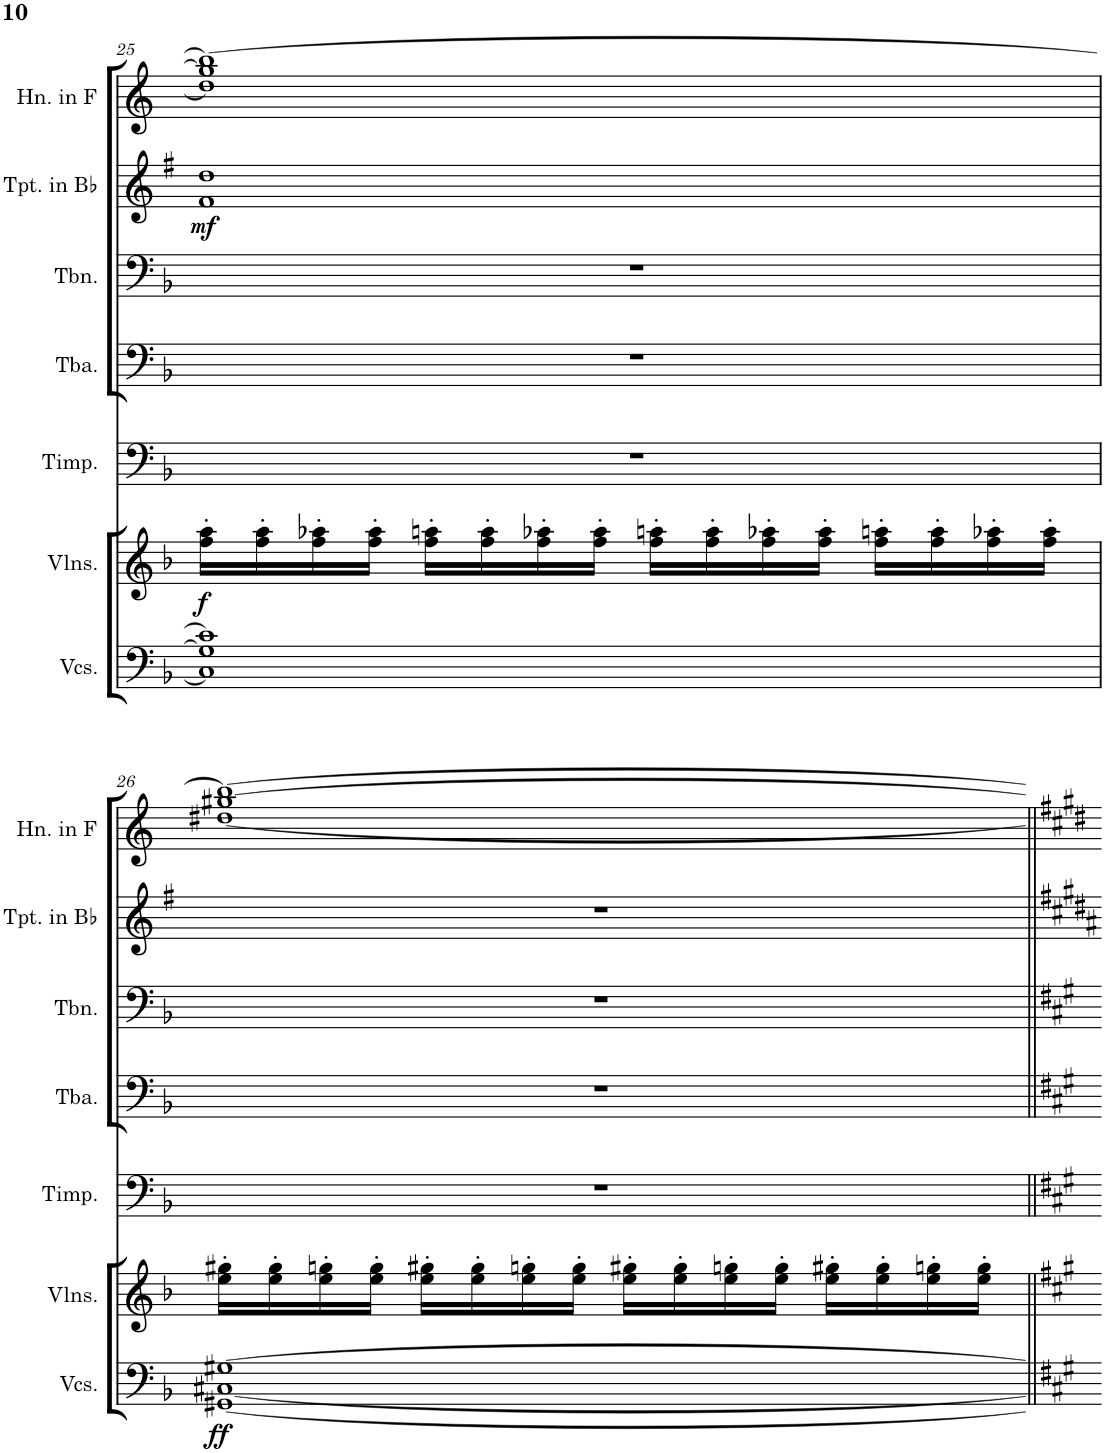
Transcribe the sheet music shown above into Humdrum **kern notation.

**kern	**dynam	**kern	**dynam	**kern	**kern	**kern	**kern	**dynam	**kern
*part7	*part7	*part6	*part6	*part5	*part4	*part3	*part2	*part2	*part1
*staff7	*staff7	*staff6	*staff6	*staff5	*staff4	*staff3	*staff2	*staff2	*staff1
*I"Violoncellos	*	*I"Violins	*	*I"Timpani	*I"Tuba	*I"Trombone	*I"Trumpet in Bb	*	*I"Horn in F
*I'Vcs.	*	*I'Vlns.	*	*I'Timp.	*I'Tba.	*I'Tbn.	*I'Tpt. in Bb	*	*I'Hn. in F
!!LO:PB:g=z
*clefF4	*	*clefG2	*	*clefF4	*clefF4	*clefF4	*clefG2	*	*clefG2
*	*	*	*	*	*	*	*Trd1c2	*	*Trd4c7
*k[b-]	*	*k[b-]	*	*k[b-]	*k[b-]	*k[b-]	*k[f#]	*	*k[]
*M4/4	*	*M4/4	*	*M4/4	*M4/4	*M4/4	*M4/4	*	*M4/4
=25	=25	=25	=25	=25	=25	=25	=25	=25	=25
!	!	!	!LO:DY:b	!	!	!	!	!LO:DY:b	!
1C] 1G] 1c]	.	16ff\' 16aa\'LL	f	1r	1r	1r	1f# 1dd	mf	1dd] 1gg] 1bb_
.	.	16ff\' 16aa\'	.	.	.	.	.	.	.
.	.	16ff\' 16aa-X\'	.	.	.	.	.	.	.
.	.	16ff\' 16aa-\'JJ	.	.	.	.	.	.	.
.	.	16ff\' 16aan\'LL	.	.	.	.	.	.	.
.	.	16ff\' 16aa\'	.	.	.	.	.	.	.
.	.	16ff\' 16aa-X\'	.	.	.	.	.	.	.
.	.	16ff\' 16aa-\'JJ	.	.	.	.	.	.	.
.	.	16ff\' 16aan\'LL	.	.	.	.	.	.	.
.	.	16ff\' 16aa\'	.	.	.	.	.	.	.
.	.	16ff\' 16aa-X\'	.	.	.	.	.	.	.
.	.	16ff\' 16aa-\'JJ	.	.	.	.	.	.	.
.	.	16ff\' 16aan\'LL	.	.	.	.	.	.	.
.	.	16ff\' 16aa\'	.	.	.	.	.	.	.
.	.	16ff\' 16aa-X\'	.	.	.	.	.	.	.
.	.	16ff\' 16aa-\'JJ	.	.	.	.	.	.	.
!!LO:LB:g=z
=26	=26	=26	=26	=26	=26	=26	=26	=26	=26
*k[b-]	*	*k[b-]	*	*k[b-]	*k[b-]	*k[b-]	*k[f#]	*	*k[]
!	!LO:DY:b	!	!	!	!	!	!	!	!
[1GG#X [1C#X [1G#X	ff	16ee\' 16gg#X\'LL	.	1r	1r	1r	1r	.	[1dd#X [1gg#X 1bb_
.	.	16ee\' 16gg#\'	.	.	.	.	.	.	.
.	.	16ee\' 16ggn\'	.	.	.	.	.	.	.
.	.	16ee\' 16gg\'JJ	.	.	.	.	.	.	.
.	.	16ee\' 16gg#X\'LL	.	.	.	.	.	.	.
.	.	16ee\' 16gg#\'	.	.	.	.	.	.	.
.	.	16ee\' 16ggn\'	.	.	.	.	.	.	.
.	.	16ee\' 16gg\'JJ	.	.	.	.	.	.	.
.	.	16ee\' 16gg#X\'LL	.	.	.	.	.	.	.
.	.	16ee\' 16gg#\'	.	.	.	.	.	.	.
.	.	16ee\' 16ggn\'	.	.	.	.	.	.	.
.	.	16ee\' 16gg\'JJ	.	.	.	.	.	.	.
.	.	16ee\' 16gg#X\'LL	.	.	.	.	.	.	.
.	.	16ee\' 16gg#\'	.	.	.	.	.	.	.
.	.	16ee\' 16ggn\'	.	.	.	.	.	.	.
.	.	16ee\' 16gg\'JJ	.	.	.	.	.	.	.
=||	=||	=||	=||	=||	=||	=||	=||	=||	=||
*-	*-	*-	*-	*-	*-	*-	*-	*-	*-
